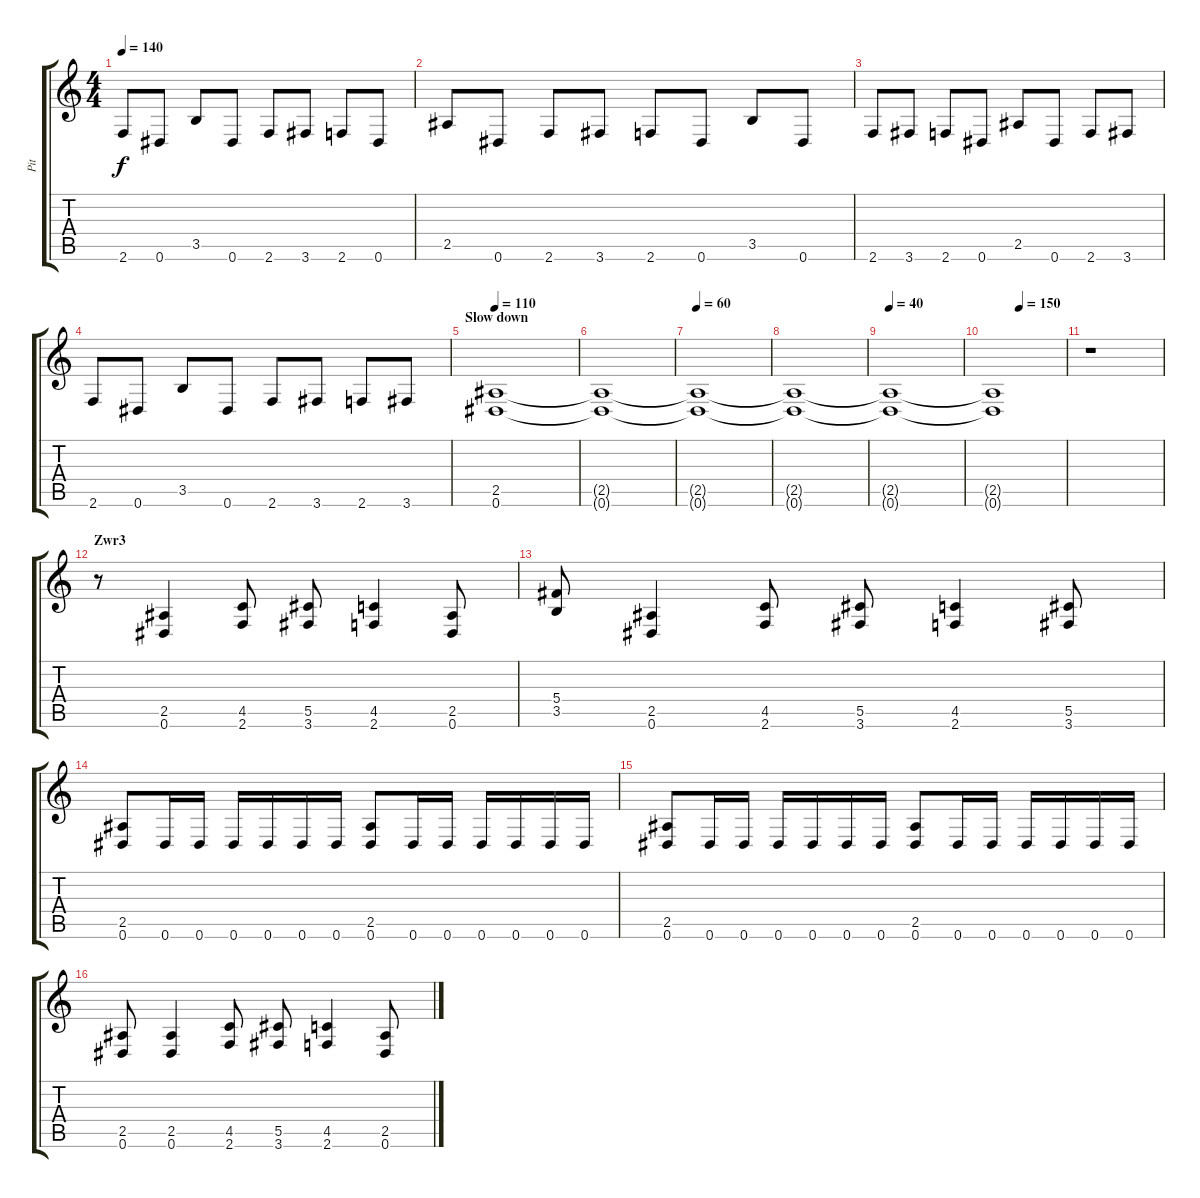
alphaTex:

\track ("Pit" "Pit") {instrument overdrivenguitar}
\staff {score tabs}
\tuning (Eb4 Bb3 Gb3 Db3 Ab2 Eb2) {hide}
\ts (4 4)
\tempo 140
\clef g2
\ks c
2.6.8{dy f} 0.6.8 3.5.8 0.6.8 2.6.8 3.6.8 2.6.8 0.6.8 |
2.5.8 0.6.8 2.6.8 3.6.8 2.6.8 0.6.8 3.5.8 0.6.8 |
2.6.8 3.6.8 2.6.8 0.6.8 2.5.8 0.6.8 2.6.8 3.6.8 |
2.6.8 0.6.8 3.5.8 0.6.8 2.6.8 3.6.8 2.6.8 3.6.8 |
\section ("" "Slow down")
\tempo 110
(2.5 0.6).1 |
(2.5{t} 0.6{t}).1 |
\tempo 60
(2.5{t} 0.6{t}).1{volume 8} |
(2.5{t} 0.6{t}).1 |
\tempo 40
(2.5{t} 0.6{t}).1{volume 0} |
\tempo (150 0.375)
(2.5{t} 0.6{t}).1 |
r.1 |
\section ("" "Zwr3")
r.8{volume 16} (2.5 0.6).4 (4.5 2.6).8 (5.5 3.6).8 (4.5 2.6).4 (2.5 0.6).8 |
(5.4 3.5).8 (2.5 0.6).4 (4.5 2.6).8 (5.5 3.6).8 (4.5 2.6).4 (5.5 3.6).8 |
(2.5 0.6).8{txt " "} 0.6.16 0.6.16 0.6.16 0.6.16 0.6.16 0.6.16 (2.5 0.6).8 0.6.16 0.6.16 0.6.16 0.6.16 0.6.16 0.6.16 |
(2.5 0.6).8 0.6.16 0.6.16 0.6.16 0.6.16 0.6.16 0.6.16 (2.5 0.6).8 0.6.16 0.6.16 0.6.16 0.6.16 0.6.16 0.6.16 |
(2.5 0.6).8 (2.5 0.6).4 (4.5 2.6).8 (5.5 3.6).8 (4.5 2.6).4 (2.5 0.6).8
